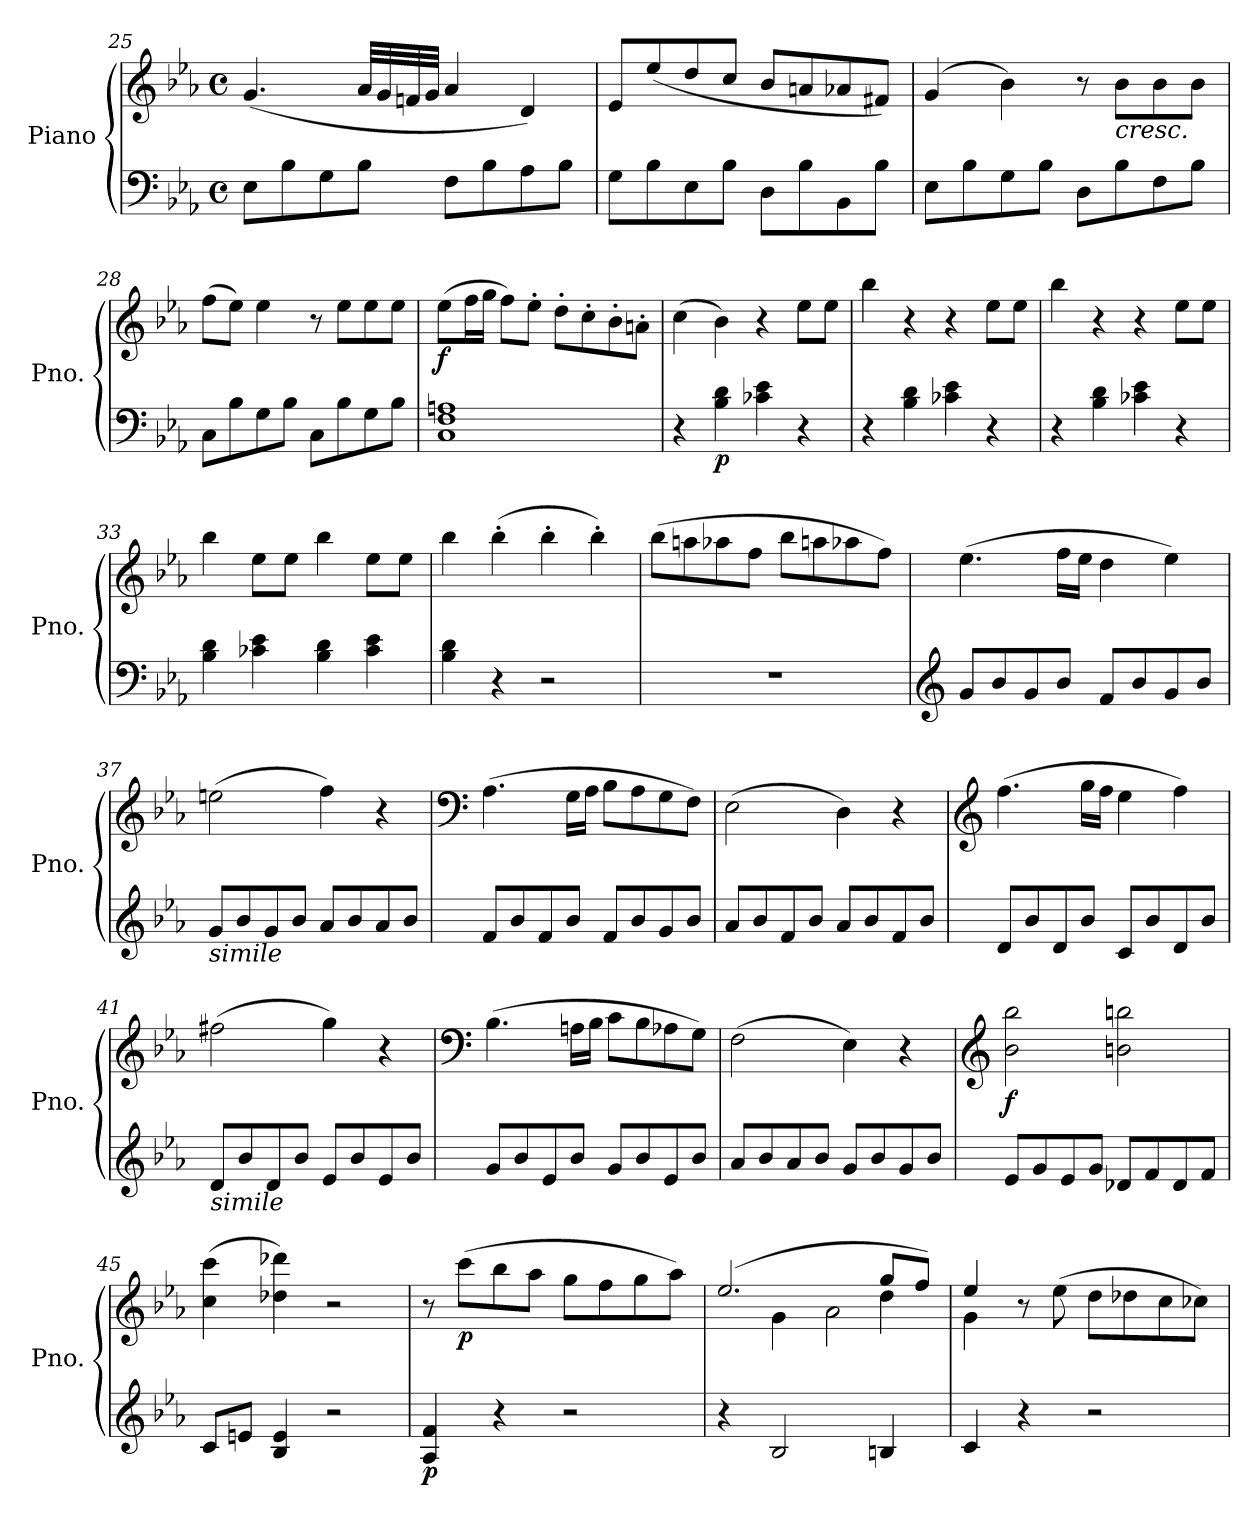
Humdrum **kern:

**kern	**kern	**dynam
*part1	*part1	*part1
*staff2	*staff1	*staff1/2
*I"Piano	*	*
*I'Pno.	*	*
*clefF4	*clefG2	*
*k[b-e-a-]	*k[b-e-a-]	*
*M4/4	*M4/4	*
*met(c)	*met(c)	*
=25	=25	=25
8E-\L	(<4.g/	.
8B-\	.	.
8G\	.	.
8B-\J	32a-/LLL	.
.	32g/	.
.	32fn/	.
.	32g/JJJ	.
8F\L	4a-/	.
8B-\	.	.
8A-\	4d/)	.
8B-\J	.	.
=26	=26	=26
8G\L	8e-/L	.
8B-\	(<8ee-/	.
8E-\	8dd/	.
8B-\J	8cc/J	.
8D\L	8b-/L	.
8B-\	8an/	.
8BB-\	8a-X/	.
8B-\J	8f#X/J)	.
=27	=27	=27
8E-\L	(>4g/	.
8B-\	.	.
8G\	4b-\)	.
8B-\J	.	.
8D\L	8r	.
!	!LO:TX:b:i:t=cresc.	!
8B-\	8b-\L	.
8F\	8b-\	.
8B-\J	8b-\J	.
=28	=28	=28
8C\L	(>8ff\L	.
8B-\	8ee-\J)	.
8G\	4ee-\	.
8B-\J	.	.
8C\L	8r	.
8B-\	8ee-\L	.
8G\	8ee-\	.
8B-\J	8ee-\J	.
=29	=29	=29
!	!	!LO:DY:b
1C 1F 1An	(>8ee-\L	f
.	16ff\L	.
.	16gg\JJ	.
.	8ff\L)	.
.	8ee-'\J	.
.	8dd'\L	.
.	8cc'\	.
.	8b-'\	.
.	8an'\J	.
=30	=30	=30
4r	(>4cc\	.
!	!	!LO:DY:b=2
4B-\ 4d\	4b-\)	p
4c-X\ 4e-\	4r	.
4r	8ee-\L	.
.	8ee-\J	.
=31	=31	=31
4r	4bb-\	.
4B-\ 4d\	4r	.
4c-X\ 4e-\	4r	.
4r	8ee-\L	.
.	8ee-\J	.
=32	=32	=32
4r	4bb-\	.
4B-\ 4d\	4r	.
4c-X\ 4e-\	4r	.
4r	8ee-\L	.
.	8ee-\J	.
=33	=33	=33
4B-\ 4d\	4bb-\	.
4c-X\ 4e-\	8ee-\L	.
.	8ee-\J	.
4B-\ 4d\	4bb-\	.
4c-\ 4e-\	8ee-\L	.
.	8ee-\J	.
=34	=34	=34
4B-\ 4d\	4bb-\	.
4r	(>4bb-'\	.
2r	4bb-'\	.
.	4bb-'\)	.
=35	=35	=35
1r	(>8bb-\L	.
.	8aan\	.
.	8aa-X\	.
.	8ff\J	.
.	8bb-\L	.
.	8aan\	.
.	8aa-X\	.
.	8ff\J)	.
=36	=36	=36
*clefG2	*	*
8g/L	(>4.ee-\	.
8b-/	.	.
8g/	.	.
8b-/J	16ff\LL	.
.	16ee-\JJ	.
8f/L	4dd\	.
8b-/	.	.
8g/	4ee-\)	.
8b-/J	.	.
=37	=37	=37
!LO:TX:b:i:t=simile	!	!
8g/L	(>2een\	.
8b-/	.	.
8g/	.	.
8b-/J	.	.
8a-/L	4ff\)	.
8b-/	.	.
8a-/	4r	.
8b-/J	.	.
=38	=38	=38
*	*clefF4	*
8f/L	(>4.A-\	.
8b-/	.	.
8f/	.	.
8b-/J	16G\LL	.
.	16A-\JJ	.
8f/L	8B-\L	.
8b-/	8A-\	.
8g/	8G\	.
8b-/J	8F\J)	.
=39	=39	=39
8a-/L	(>2E-\	.
8b-/	.	.
8f/	.	.
8b-/J	.	.
8a-/L	4D\)	.
8b-/	.	.
8f/	4r	.
8b-/J	.	.
=40	=40	=40
*	*clefG2	*
8d/L	(>4.ff\	.
8b-/	.	.
8d/	.	.
8b-/J	16gg\LL	.
.	16ff\JJ	.
8c/L	4ee-\	.
8b-/	.	.
8d/	4ff\)	.
8b-/J	.	.
=41	=41	=41
!LO:TX:b:i:t=simile	!	!
8d/L	(>2ff#X\	.
8b-/	.	.
8d/	.	.
8b-/J	.	.
8e-/L	4gg\)	.
8b-/	.	.
8e-/	4r	.
8b-/J	.	.
=42	=42	=42
*	*clefF4	*
8g/L	(>4.B-\	.
8b-/	.	.
8e-/	.	.
8b-/J	16An\LL	.
.	16B-\JJ	.
8g/L	8c\L	.
8b-/	8B-\	.
8e-/	8A-X\	.
8b-/J	8G\J)	.
=43	=43	=43
8a-/L	(>2F\	.
8b-/	.	.
8a-/	.	.
8b-/J	.	.
8g/L	4E-\)	.
8b-/	.	.
8g/	4r	.
8b-/J	.	.
=44	=44	=44
*	*clefG2	*
!	!	!LO:DY:b
8e-/L	2b-\ 2bb-\	f
8g/	.	.
8e-/	.	.
8g/J	.	.
8d-X/L	2bn\ 2bbn\	.
8f/	.	.
8d-/	.	.
8f/J	.	.
=45	=45	=45
8c/L	(>4cc\ 4ccc\	.
8en/J	.	.
4B-/ 4e/	4dd-X\ 4ddd-X\)	.
2r	2r	.
=46	=46	=46
!	!	!LO:DY:b=2
4A-/ 4f/	8r	p
!	!	!LO:DY:b
.	(>8ccc\L	p
4r	8bb-\	.
.	8aa-\J	.
2r	8gg\L	.
.	8ff\	.
.	8gg\	.
.	8aa-\J)	.
=47	=47	=47
*^	*^	*
*	*	*	*^	*
4r	4ryy	(>2.ee-/	2.ryy	4ryy	.
2.ryy	2B-/	.	.	4g\	.
.	.	.	.	2a-\	.
.	4Bn/	8gg/L	4dd\	.	.
.	.	8ff/J)	.	.	.
*v	*v	*	*	*	*
*	*	*v	*v	*
=48	=48	=48	=48
4c/	4ee-/	4g\	.
4r	8r	2.ryy	.
.	(>8ee-\	.	.
2r	8dd\L	.	.
.	8dd-X\	.	.
.	8cc\	.	.
.	8cc-X\J)	.	.
*	*v	*v	*
=	=	=
*-	*-	*-
